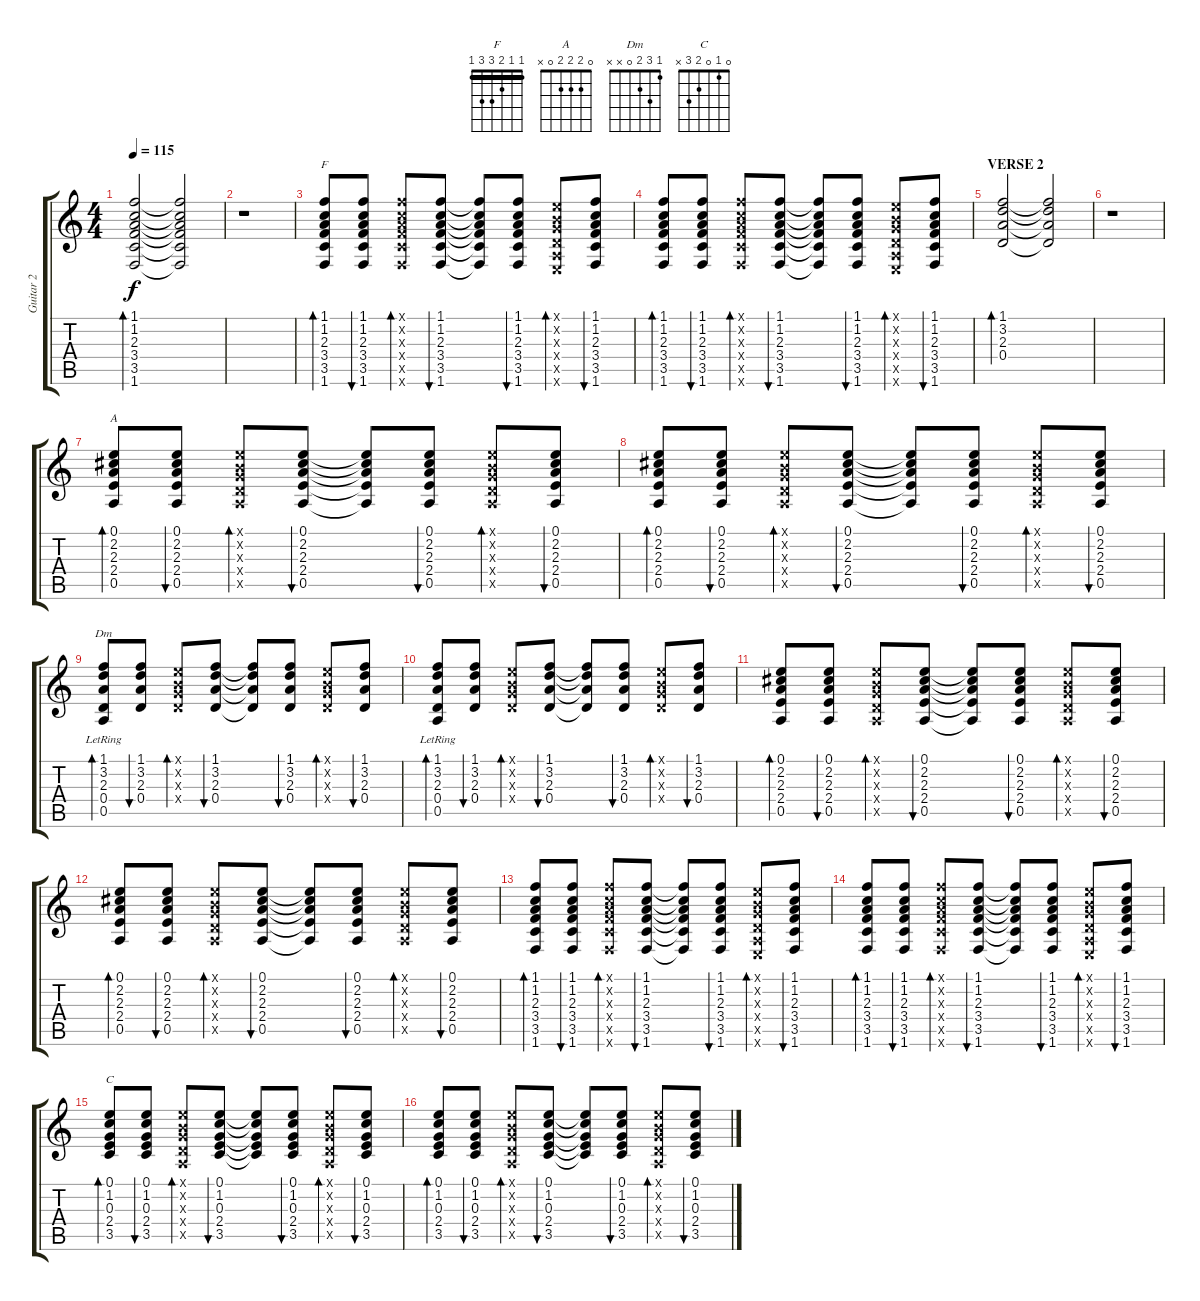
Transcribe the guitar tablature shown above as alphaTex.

\track ("Guitar 2" "Guitar 2") {instrument acousticguitarsteel}
\staff {score tabs}
\tuning (E4 B3 G3 D3 A2 E2) {hide}
\chord ("F" 1 1 2 3 3 1) {barre 1}
\chord ("A" 0 2 2 2 0 x)
\chord ("Dm" 1 3 2 0 x x)
\chord ("C" 0 1 0 2 3 x)
\ts (4 4)
\tempo 115
\clef g2
\ks c
(1.1 1.2 2.3 3.4 3.5 1.6).2{bd 120 dy f} (1.1{t} 1.2{t} 2.3{t} 3.4{t} 3.5{t} 1.6{t}).2 |
r.1 |
(1.1 1.2 2.3 3.4 3.5 1.6).8{bd 30 ch "F"} (1.1 1.2 2.3 3.4 3.5 1.6).8{bu 30} (1.1{x} 1.2{x} 2.3{x} 3.4{x} 3.5{x} 1.6{x}).8{bd 30} (1.1 1.2 2.3 3.4 3.5 1.6).8{bu 60} (1.1{t} 1.2{t} 2.3{t} 3.4{t} 3.5{t} 1.6{t}).8 (1.1 1.2 2.3 3.4 3.5 1.6).8{bu 30} (0.1{x} 0.2{x} 0.3{x} 0.4{x} 0.5{x} 0.6{x}).8{bd 30} (1.1 1.2 2.3 3.4 3.5 1.6).8{bu 30} |
(1.1 1.2 2.3 3.4 3.5 1.6).8{bd 30} (1.1 1.2 2.3 3.4 3.5 1.6).8{bu 30} (1.1{x} 1.2{x} 2.3{x} 3.4{x} 3.5{x} 1.6{x}).8{bd 30} (1.1 1.2 2.3 3.4 3.5 1.6).8{bu 30} (1.1{t} 1.2{t} 2.3{t} 3.4{t} 3.5{t} 1.6{t}).8 (1.1 1.2 2.3 3.4 3.5 1.6).8{bu 30} (0.1{x} 0.2{x} 0.3{x} 0.4{x} 0.5{x} 0.6{x}).8{bd 30} (1.1 1.2 2.3 3.4 3.5 1.6).8{bu 30} |
\section ("" "VERSE 2")
(1.1 3.2 2.3 0.4).2{bd 120} (1.1{t} 3.2{t} 2.3{t} 0.4{t}).2 |
r.1 |
(0.1 2.2 2.3 2.4 0.5).8{bd 30 ch "A"} (0.1 2.2 2.3 2.4 0.5).8{bu 30} (0.1{x} 0.2{x} 0.3{x} 0.4{x} 0.5{x}).8{bd 30} (0.1 2.2 2.3 2.4 0.5).8{bu 30} (0.1{t} 2.2{t} 2.3{t} 2.4{t} 0.5{t}).8 (0.1 2.2 2.3 2.4 0.5).8{bu 30} (0.1{x} 0.2{x} 0.3{x} 0.4{x} 0.5{x}).8{bd 30} (0.1 2.2 2.3 2.4 0.5).8{bu 30} |
(0.1 2.2 2.3 2.4 0.5).8{bd 30} (0.1 2.2 2.3 2.4 0.5).8{bu 30} (0.1{x} 0.2{x} 0.3{x} 0.4{x} 0.5{x}).8{bd 30} (0.1 2.2 2.3 2.4 0.5).8{bu 30} (0.1{t} 2.2{t} 2.3{t} 2.4{t} 0.5{t}).8 (0.1 2.2 2.3 2.4 0.5).8{bu 30} (0.1{x} 0.2{x} 0.3{x} 0.4{x} 0.5{x}).8{bd 30} (0.1 2.2 2.3 2.4 0.5).8{bu 30} |
(1.1 3.2 2.3 0.4 0.5{lr}).8{bd 30 ch "Dm"} (1.1 3.2 2.3 0.4).8{bu 30} (0.1{x} 0.2{x} 0.3{x} 0.4{x}).8{bd 30} (1.1 3.2 2.3 0.4).8{bu 30} (1.1{t} 3.2{t} 2.3{t} 0.4{t}).8 (1.1 3.2 2.3 0.4).8{bu 30} (0.1{x} 0.2{x} 0.3{x} 0.4{x}).8{bd 30} (1.1 3.2 2.3 0.4).8{bu 30} |
(1.1 3.2 2.3 0.4 0.5{lr}).8{bd 30} (1.1 3.2 2.3 0.4).8{bu 30} (0.1{x} 0.2{x} 0.3{x} 0.4{x}).8{bd 30} (1.1 3.2 2.3 0.4).8{bu 30} (1.1{t} 3.2{t} 2.3{t} 0.4{t}).8 (1.1 3.2 2.3 0.4).8{bu 30} (0.1{x} 0.2{x} 0.3{x} 0.4{x}).8{bd 30} (1.1 3.2 2.3 0.4).8{bu 30} |
(0.1 2.2 2.3 2.4 0.5).8{bd 30} (0.1 2.2 2.3 2.4 0.5).8{bu 30} (0.1{x} 0.2{x} 0.3{x} 0.4{x} 0.5{x}).8{bd 30} (0.1 2.2 2.3 2.4 0.5).8{bu 30} (0.1{t} 2.2{t} 2.3{t} 2.4{t} 0.5{t}).8 (0.1 2.2 2.3 2.4 0.5).8{bu 30} (0.1{x} 0.2{x} 0.3{x} 0.4{x} 0.5{x}).8{bd 30} (0.1 2.2 2.3 2.4 0.5).8{bu 30} |
(0.1 2.2 2.3 2.4 0.5).8{bd 30} (0.1 2.2 2.3 2.4 0.5).8{bu 30} (0.1{x} 0.2{x} 0.3{x} 0.4{x} 0.5{x}).8{bd 30} (0.1 2.2 2.3 2.4 0.5).8{bu 30} (0.1{t} 2.2{t} 2.3{t} 2.4{t} 0.5{t}).8 (0.1 2.2 2.3 2.4 0.5).8{bu 30} (0.1{x} 0.2{x} 0.3{x} 0.4{x} 0.5{x}).8{bd 30} (0.1 2.2 2.3 2.4 0.5).8{bu 30} |
(1.1 1.2 2.3 3.4 3.5 1.6).8{bd 30} (1.1 1.2 2.3 3.4 3.5 1.6).8{bu 30} (1.1{x} 1.2{x} 2.3{x} 3.4{x} 3.5{x} 1.6{x}).8{bd 30} (1.1 1.2 2.3 3.4 3.5 1.6).8{bu 60} (1.1{t} 1.2{t} 2.3{t} 3.4{t} 3.5{t} 1.6{t}).8 (1.1 1.2 2.3 3.4 3.5 1.6).8{bu 30} (0.1{x} 0.2{x} 0.3{x} 0.4{x} 0.5{x} 0.6{x}).8{bd 30} (1.1 1.2 2.3 3.4 3.5 1.6).8{bu 30} |
(1.1 1.2 2.3 3.4 3.5 1.6).8{bd 30} (1.1 1.2 2.3 3.4 3.5 1.6).8{bu 30} (1.1{x} 1.2{x} 2.3{x} 3.4{x} 3.5{x} 1.6{x}).8{bd 30} (1.1 1.2 2.3 3.4 3.5 1.6).8{bu 30} (1.1{t} 1.2{t} 2.3{t} 3.4{t} 3.5{t} 1.6{t}).8 (1.1 1.2 2.3 3.4 3.5 1.6).8{bu 30} (0.1{x} 0.2{x} 0.3{x} 0.4{x} 0.5{x} 0.6{x}).8{bd 30} (1.1 1.2 2.3 3.4 3.5 1.6).8{bu 30} |
(0.1 1.2 0.3 2.4 3.5).8{bd 30 ch "C"} (0.1 1.2 0.3 2.4 3.5).8{bu 30} (0.1{x} 0.2{x} 0.3{x} 0.4{x} 0.5{x}).8{bd 30} (0.1 1.2 0.3 2.4 3.5).8{bu 30} (0.1{t} 1.2{t} 0.3{t} 2.4{t} 3.5{t}).8 (0.1 1.2 0.3 2.4 3.5).8{bu 30} (0.1{x} 0.2{x} 0.3{x} 0.4{x} 0.5{x}).8{bd 30} (0.1 1.2 0.3 2.4 3.5).8{bu 30} |
(0.1 1.2 0.3 2.4 3.5).8{bd 30} (0.1 1.2 0.3 2.4 3.5).8{bu 30} (0.1{x} 0.2{x} 0.3{x} 0.4{x} 0.5{x}).8{bd 30} (0.1 1.2 0.3 2.4 3.5).8{bu 30} (0.1{t} 1.2{t} 0.3{t} 2.4{t} 3.5{t}).8 (0.1 1.2 0.3 2.4 3.5).8{bu 30} (0.1{x} 0.2{x} 0.3{x} 0.4{x} 0.5{x}).8{bd 30} (0.1 1.2 0.3 2.4 3.5).8{bu 30}
